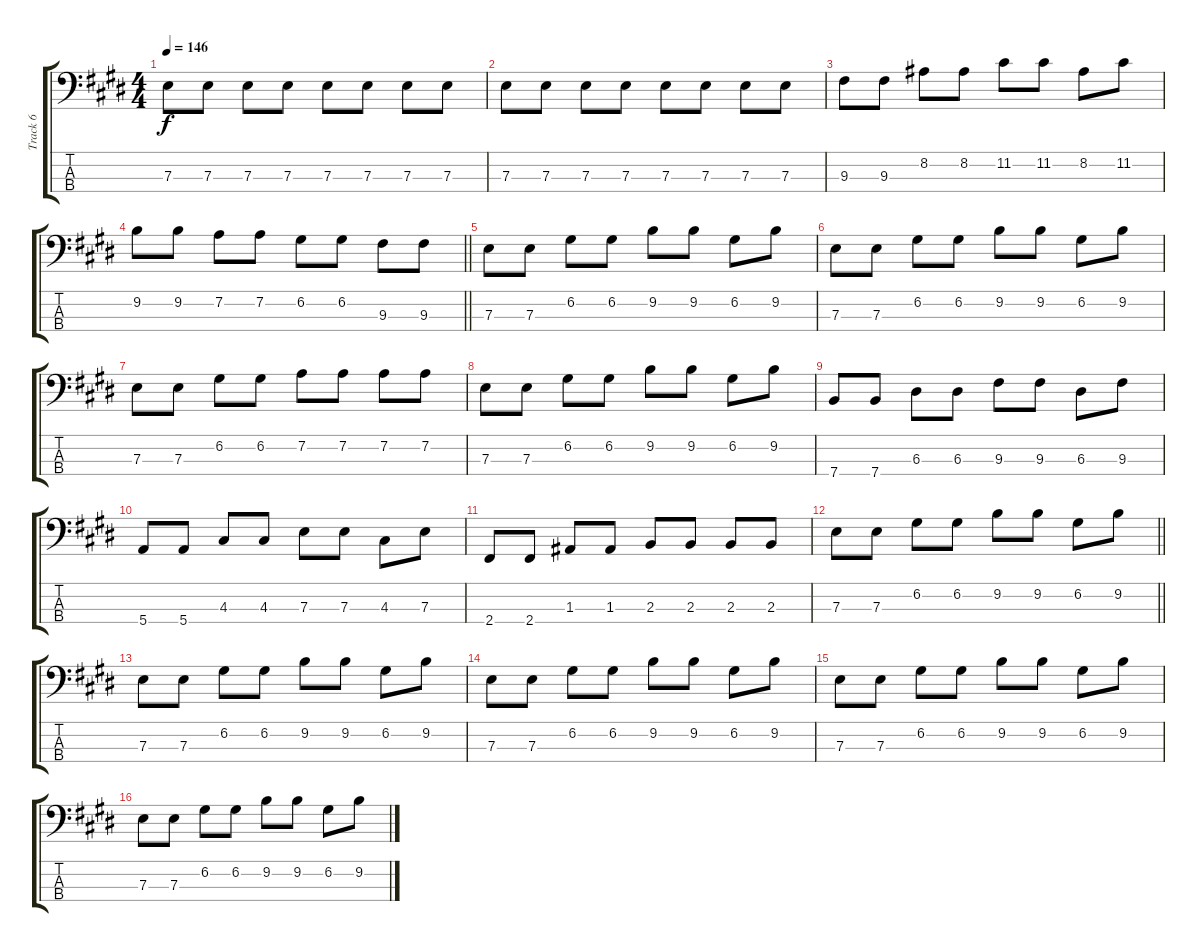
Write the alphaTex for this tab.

\track ("Track 6" "Track 6") {instrument electricbassfinger}
\staff {score tabs}
\tuning (G2 D2 A1 E1) {hide}
\ts (4 4)
\tempo 146
\clef f4
\ks e
7.3.8{dy f} 7.3.8 7.3.8 7.3.8 7.3.8 7.3.8 7.3.8 7.3.8 |
7.3.8 7.3.8 7.3.8 7.3.8 7.3.8 7.3.8 7.3.8 7.3.8 |
9.3.8 9.3.8 8.2.8 8.2.8 11.2.8 11.2.8 8.2.8 11.2.8 |
\barLineRight lightlight
9.2.8 9.2.8 7.2.8 7.2.8 6.2.8 6.2.8 9.3.8 9.3.8 |
7.3.8 7.3.8 6.2.8 6.2.8 9.2.8 9.2.8 6.2.8 9.2.8 |
7.3.8 7.3.8 6.2.8 6.2.8 9.2.8 9.2.8 6.2.8 9.2.8 |
7.3.8 7.3.8 6.2.8 6.2.8 7.2.8 7.2.8 7.2.8 7.2.8 |
7.3.8 7.3.8 6.2.8 6.2.8 9.2.8 9.2.8 6.2.8 9.2.8 |
7.4.8 7.4.8 6.3.8 6.3.8 9.3.8 9.3.8 6.3.8 9.3.8 |
5.4.8 5.4.8 4.3.8 4.3.8 7.3.8 7.3.8 4.3.8 7.3.8 |
2.4.8 2.4.8 1.3.8 1.3.8 2.3.8 2.3.8 2.3.8 2.3.8 |
\barLineRight lightlight
7.3.8 7.3.8 6.2.8 6.2.8 9.2.8 9.2.8 6.2.8 9.2.8 |
7.3.8 7.3.8 6.2.8 6.2.8 9.2.8 9.2.8 6.2.8 9.2.8 |
7.3.8 7.3.8 6.2.8 6.2.8 9.2.8 9.2.8 6.2.8 9.2.8 |
7.3.8 7.3.8 6.2.8 6.2.8 9.2.8 9.2.8 6.2.8 9.2.8 |
7.3.8 7.3.8 6.2.8 6.2.8 9.2.8 9.2.8 6.2.8 9.2.8
